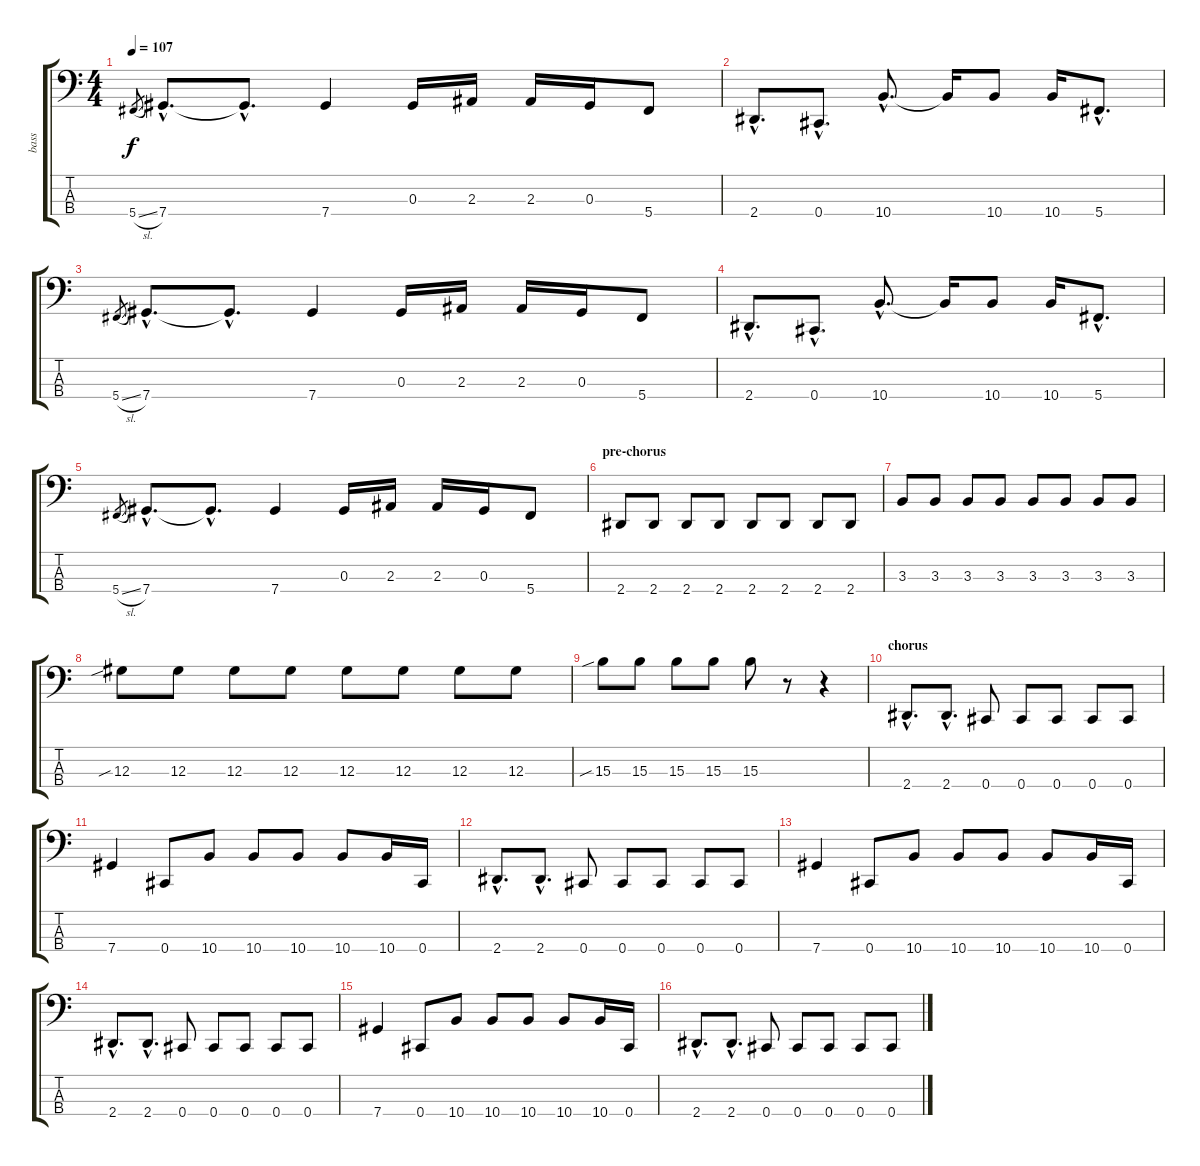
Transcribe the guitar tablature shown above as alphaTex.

\track ("bass" "bass") {instrument electricbassfinger}
\staff {score tabs}
\tuning (Gb2 Db2 Ab1 Db1) {hide}
\ts (4 4)
\tempo 107
\clef f4
\ks c
5.4{sl}.8{gr dy f} 7.4{hac}.8{d} 7.4{hac t}.8{d} 7.4.4 0.3.16 2.3.16 2.3.16 0.3.16 5.4.8 |
2.4{hac}.8{d} 0.4{hac}.8{d} 10.4{hac}.8{d} 10.4{t}.16 10.4.8 10.4.16 5.4{hac}.8{d} |
5.4{sl}.8{gr} 7.4{hac}.8{d} 7.4{hac t}.8{d} 7.4.4 0.3.16 2.3.16 2.3.16 0.3.16 5.4.8 |
2.4{hac}.8{d} 0.4{hac}.8{d} 10.4{hac}.8{d} 10.4{t}.16 10.4.8 10.4.16 5.4{hac}.8{d} |
5.4{sl}.8{gr} 7.4{hac}.8{d} 7.4{hac t}.8{d} 7.4.4 0.3.16 2.3.16 2.3.16 0.3.16 5.4.8 |
\section ("" "pre-chorus")
2.4.8 2.4.8 2.4.8 2.4.8 2.4.8 2.4.8 2.4.8 2.4.8 |
3.3.8 3.3.8 3.3.8 3.3.8 3.3.8 3.3.8 3.3.8 3.3.8 |
12.3{sib}.8 12.3.8 12.3.8 12.3.8 12.3.8 12.3.8 12.3.8 12.3.8 |
15.3{sib}.8 15.3.8 15.3.8 15.3.8 15.3.8 r.8 r.4 |
\section ("" "chorus")
2.4{hac}.8{d} 2.4{hac}.8{d} 0.4.8 0.4.8 0.4.8 0.4.8 0.4.8 |
7.4.4 0.4.8 10.4.8 10.4.8 10.4.8 10.4.8 10.4.16 0.4.16 |
2.4{hac}.8{d} 2.4{hac}.8{d} 0.4.8 0.4.8 0.4.8 0.4.8 0.4.8 |
7.4.4 0.4.8 10.4.8 10.4.8 10.4.8 10.4.8 10.4.16 0.4.16 |
2.4{hac}.8{d} 2.4{hac}.8{d} 0.4.8 0.4.8 0.4.8 0.4.8 0.4.8 |
7.4.4 0.4.8 10.4.8 10.4.8 10.4.8 10.4.8 10.4.16 0.4.16 |
2.4{hac}.8{d} 2.4{hac}.8{d} 0.4.8 0.4.8 0.4.8 0.4.8 0.4.8
